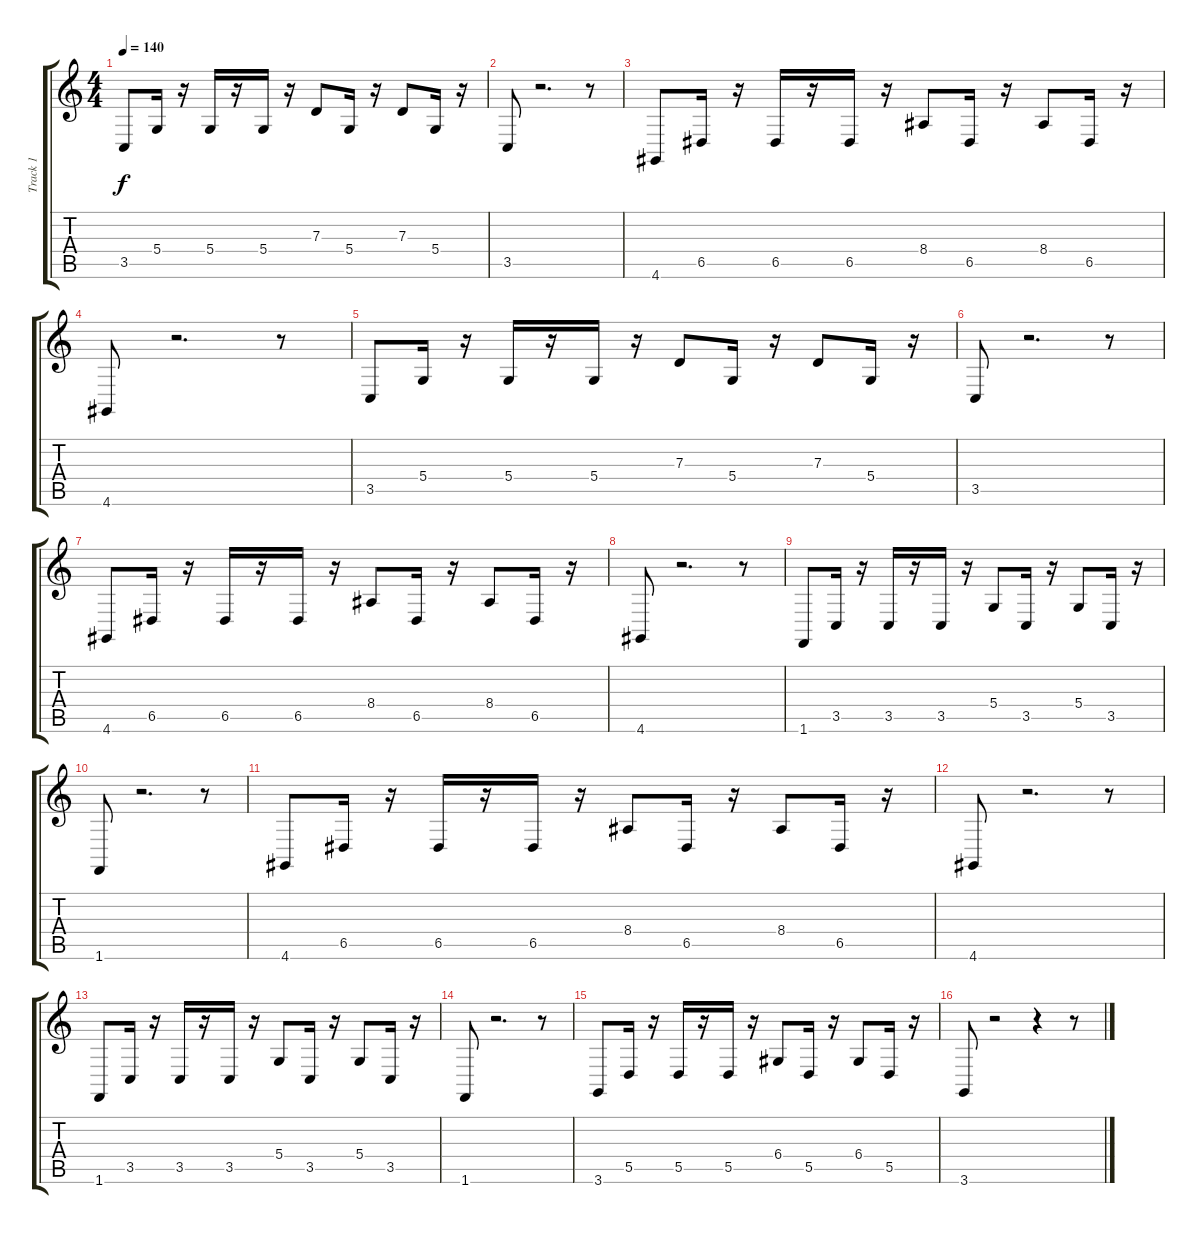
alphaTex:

\track ("Track 1" "Track 1") {instrument frenchhorn}
\staff {score tabs}
\tuning (E4 B3 G3 D3 A2 E2) {hide}
\ts (4 4)
\tempo 140
\clef g2
\ks c
3.5.8{dy f} 5.4.16 r.16 5.4.16 r.16 5.4.16 r.16 7.3.8 5.4.16 r.16 7.3.8 5.4.16 r.16 |
3.5.8 r.2{d} r.8 |
4.6.8 6.5.16 r.16 6.5.16 r.16 6.5.16 r.16 8.4.8 6.5.16 r.16 8.4.8 6.5.16 r.16 |
4.6.8 r.2{d} r.8 |
3.5.8 5.4.16 r.16 5.4.16 r.16 5.4.16 r.16 7.3.8 5.4.16 r.16 7.3.8 5.4.16 r.16 |
3.5.8 r.2{d} r.8 |
4.6.8 6.5.16 r.16 6.5.16 r.16 6.5.16 r.16 8.4.8 6.5.16 r.16 8.4.8 6.5.16 r.16 |
4.6.8 r.2{d} r.8 |
1.6.8 3.5.16 r.16 3.5.16 r.16 3.5.16 r.16 5.4.8 3.5.16 r.16 5.4.8 3.5.16 r.16 |
1.6.8 r.2{d} r.8 |
4.6.8 6.5.16 r.16 6.5.16 r.16 6.5.16 r.16 8.4.8 6.5.16 r.16 8.4.8 6.5.16 r.16 |
4.6.8 r.2{d} r.8 |
1.6.8 3.5.16 r.16 3.5.16 r.16 3.5.16 r.16 5.4.8 3.5.16 r.16 5.4.8 3.5.16 r.16 |
1.6.8 r.2{d} r.8 |
3.6.8 5.5.16 r.16 5.5.16 r.16 5.5.16 r.16 6.4.8 5.5.16 r.16 6.4.8 5.5.16 r.16 |
3.6.8 r.2 r.4 r.8
